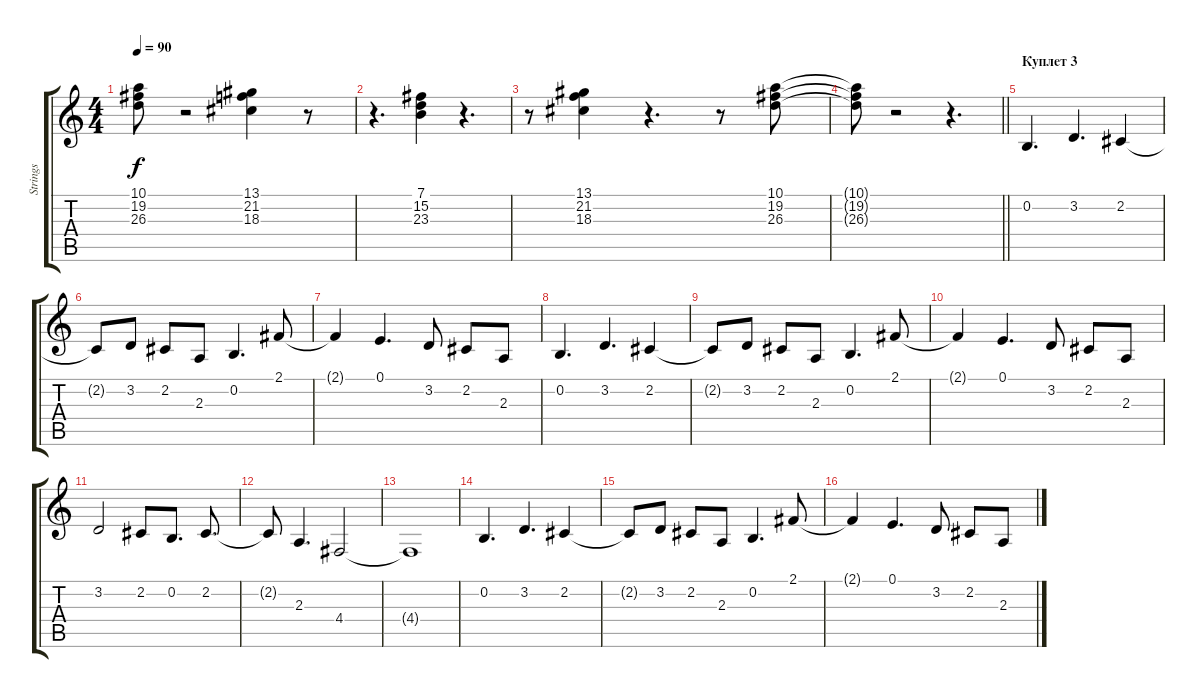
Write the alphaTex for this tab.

\track ("Strings" "Strings") {instrument stringensemble1}
\staff {score tabs}
\tuning (E4 B3 G3 D3 A2 E2) {hide}
\ts (4 4)
\tempo 90
\clef g2
\ks c
(10.1{t} 19.2{t} 26.3{t}).8{dy f} r.2 (13.1 21.2 18.3).4 r.8 |
r.4{d} (7.1 15.2 23.3).4 r.4{d} |
r.8 (13.1 21.2 18.3).4 r.4{d} r.8 (10.1 19.2 26.3).8 |
\barLineRight lightlight
(10.1{t} 19.2{t} 26.3{t}).8 r.2 r.4{d} |
\section ("" "Куплет 3")
0.2.4{d volume 10} 3.2.4{d} 2.2.4 |
2.2{t}.8 3.2.8 2.2.8 2.3.8 0.2.4{d} 2.1.8 |
2.1{t}.4 0.1.4{d} 3.2.8 2.2.8 2.3.8 |
0.2.4{d volume 10} 3.2.4{d} 2.2.4 |
2.2{t}.8 3.2.8 2.2.8 2.3.8 0.2.4{d} 2.1.8 |
2.1{t}.4 0.1.4{d} 3.2.8 2.2.8 2.3.8 |
3.2.2 2.2.8 0.2.8{d} 2.2.8{d} |
2.2{t}.8 2.3.4{d} 4.4.2 |
4.4{t}.1{volume 0} |
0.2.4{d volume 10} 3.2.4{d} 2.2.4 |
2.2{t}.8 3.2.8 2.2.8 2.3.8 0.2.4{d} 2.1.8 |
2.1{t}.4 0.1.4{d} 3.2.8 2.2.8 2.3.8
